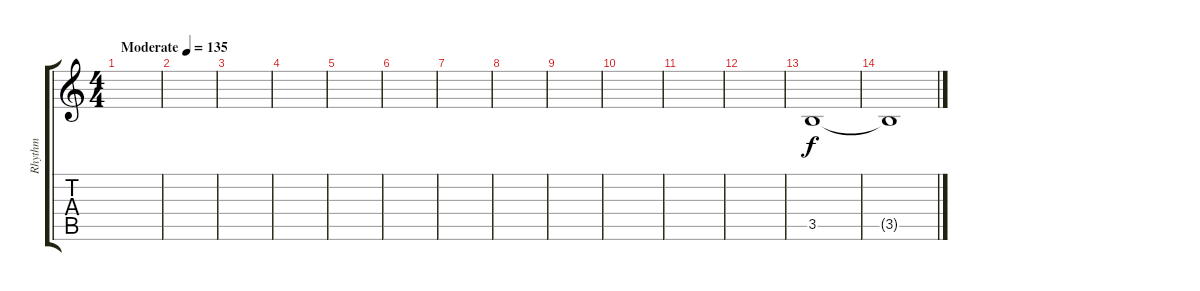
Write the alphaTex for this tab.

\track ("Rhythm" "Rhythm") {instrument overdrivenguitar}
\staff {score tabs}
\tuning (Eb4 Bb3 Gb3 Db3 Ab2 Eb2) {hide}
\ts (4 4)
\tempo (135 "Moderate")
\clef g2
\ks c
|
|
|
|
|
|
|
|
|
|
|
|
3.5.1 |
3.5{t}.1
